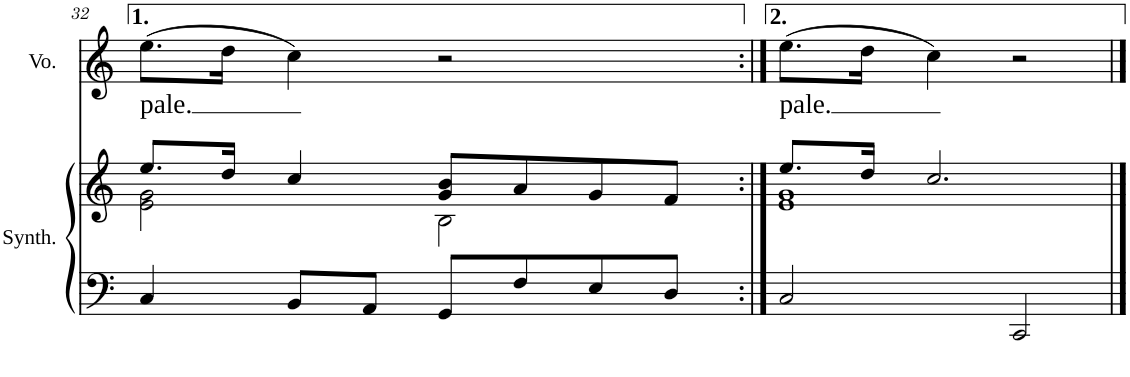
**kern	**kern	**kern	**text
*part2	*part2	*part1	*part1
*staff3	*staff2	*staff1	*staff1
*I"Keyboard Synthesizer	*	*I"Voice	*
*I'Synth.	*	*I'Vo.	*
!!LO:PB:g=z
*clefF4	*clefG2	*clefG2	*
*k[]	*k[]	*k[]	*
*M4/4	*M4/4	*M4/4	*
=32	=32	=32	=32
*	*^	*	*
!	!	!	!	!LO:LY:b
4C/	8.ee/L	2e\ 2g\	(8.ee\L	pale.
.	16dd/Jk	.	16dd\Jk	.
8BB/L	4cc/	.	4cc\)	.
8AA/J	.	.	.	.
8GG/L	8g/ 8b/L	2B\	2r	.
8F/	8a/	.	.	.
8E/	8g/	.	.	.
8D/J	8f/J	.	.	.
=33:|!	=33:|!	=33:|!	=33:|!	=33:|!
!	!	!	!	!LO:LY:b
2C/	8.ee/L	1e 1g	(8.ee\L	pale.
.	16dd/Jk	.	16dd\Jk	.
.	2.cc/	.	4cc\)	.
2CC/	.	.	2r	.
*	*v	*v	*	*
==	==	==	==
*-	*-	*-	*-
